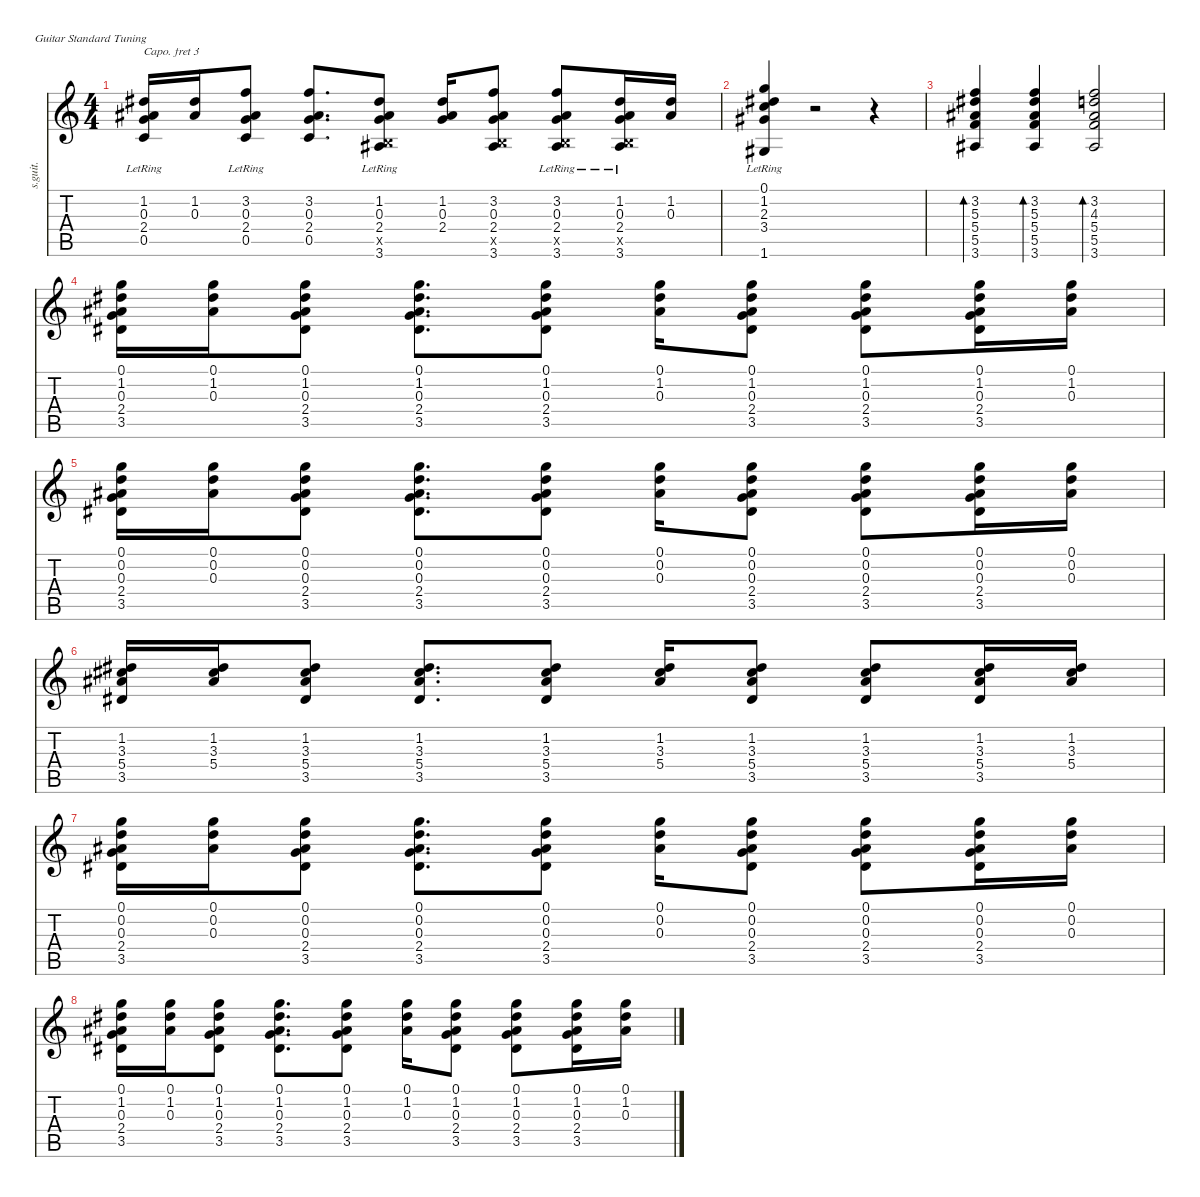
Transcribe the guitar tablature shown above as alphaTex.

\defaultSystemsLayout 4
\hideDynamics
\bracketExtendMode nobrackets
\track ("Acoustic Guitar 1" "s.guit.") {instrument acousticguitarsteel}
\staff {score tabs}
\capo 3
\tuning (E4 B3 G3 D3 A2 E2)
\ts (4 4)
\tempo (100 hide)
\clef g2
\ks c
(1.2{lr} 0.3{lr} 2.4{lr} 0.5{lr}).16{dy f} (1.2 0.3).16 (3.2{lr} 0.3{lr} 2.4{lr} 0.5{lr}).8 (3.2 0.3 2.4 0.5).8{d} (1.2{lr} 0.3{lr} 2.4{lr} -1.5{lr x acc #} 3.6{lr}).8 (1.2 0.3 2.4).16 (3.2 0.3 2.4 -1.5{x acc #} 3.6).8 (3.2{lr} 0.3{lr} 2.4{lr} -1.5{lr x acc #} 3.6{lr}).8 (1.2{lr} 0.3{lr} 2.4{lr} -1.5{lr x acc #} 3.6{lr}).16 (1.2 0.3).16 |
(0.1{lr} 1.2{lr} 2.3{lr} 3.4{lr} 1.6{lr}).4 r.2 r.4 |
(3.2 5.3 5.4 5.5 3.6).4{bd 30} (3.2 5.3 5.4 5.5 3.6).4{bd 30} (3.2 4.3 5.4 5.5 3.6).2{bd 30} |
(0.1 1.2 0.3 2.4 3.5).16 (0.1 1.2 0.3).16 (0.1 1.2 0.3 2.4 3.5).8 (0.1 1.2 0.3 2.4 3.5).8{d} (0.1 1.2 0.3 2.4 3.5).8 (0.1 1.2 0.3).16 (0.1 1.2 0.3 2.4 3.5).8 (0.1 1.2 0.3 2.4 3.5).8 (0.1 1.2 0.3 2.4 3.5).16 (0.1 1.2 0.3).16 |
(0.1 0.2 0.3 2.4 3.5).16 (0.1 0.2 0.3).16 (0.1 0.2 0.3 2.4 3.5).8 (0.1 0.2 0.3 2.4 3.5).8{d} (0.1 0.2 0.3 2.4 3.5).8 (0.1 0.2 0.3).16 (0.1 0.2 0.3 2.4 3.5).8 (0.1 0.2 0.3 2.4 3.5).8 (0.1 0.2 0.3 2.4 3.5).16 (0.1 0.2 0.3).16 |
(1.2 3.3{acc #} 5.4 3.5).16 (1.2 3.3{acc #} 5.4).16 (1.2 3.3{acc #} 5.4 3.5).8 (1.2 3.3{acc #} 5.4 3.5).8{d} (1.2 3.3{acc #} 5.4 3.5).8 (1.2 3.3{acc #} 5.4).16 (1.2 3.3{acc #} 5.4 3.5).8 (1.2 3.3{acc #} 5.4 3.5).8 (1.2 3.3{acc #} 5.4 3.5).16 (1.2 3.3{acc #} 5.4).16 |
(0.1 0.2 0.3 2.4 3.5).16 (0.1 0.2 0.3).16 (0.1 0.2 0.3 2.4 3.5).8 (0.1 0.2 0.3 2.4 3.5).8{d} (0.1 0.2 0.3 2.4 3.5).8 (0.1 0.2 0.3).16 (0.1 0.2 0.3 2.4 3.5).8 (0.1 0.2 0.3 2.4 3.5).8 (0.1 0.2 0.3 2.4 3.5).16 (0.1 0.2 0.3).16 |
(0.1 1.2 0.3 2.4 3.5).16 (0.1 1.2 0.3).16 (0.1 1.2 0.3 2.4 3.5).8 (0.1 1.2 0.3 2.4 3.5).8{d} (0.1 1.2 0.3 2.4 3.5).8 (0.1 1.2 0.3).16 (0.1 1.2 0.3 2.4 3.5).8 (0.1 1.2 0.3 2.4 3.5).8 (0.1 1.2 0.3 2.4 3.5).16 (0.1 1.2 0.3).16
